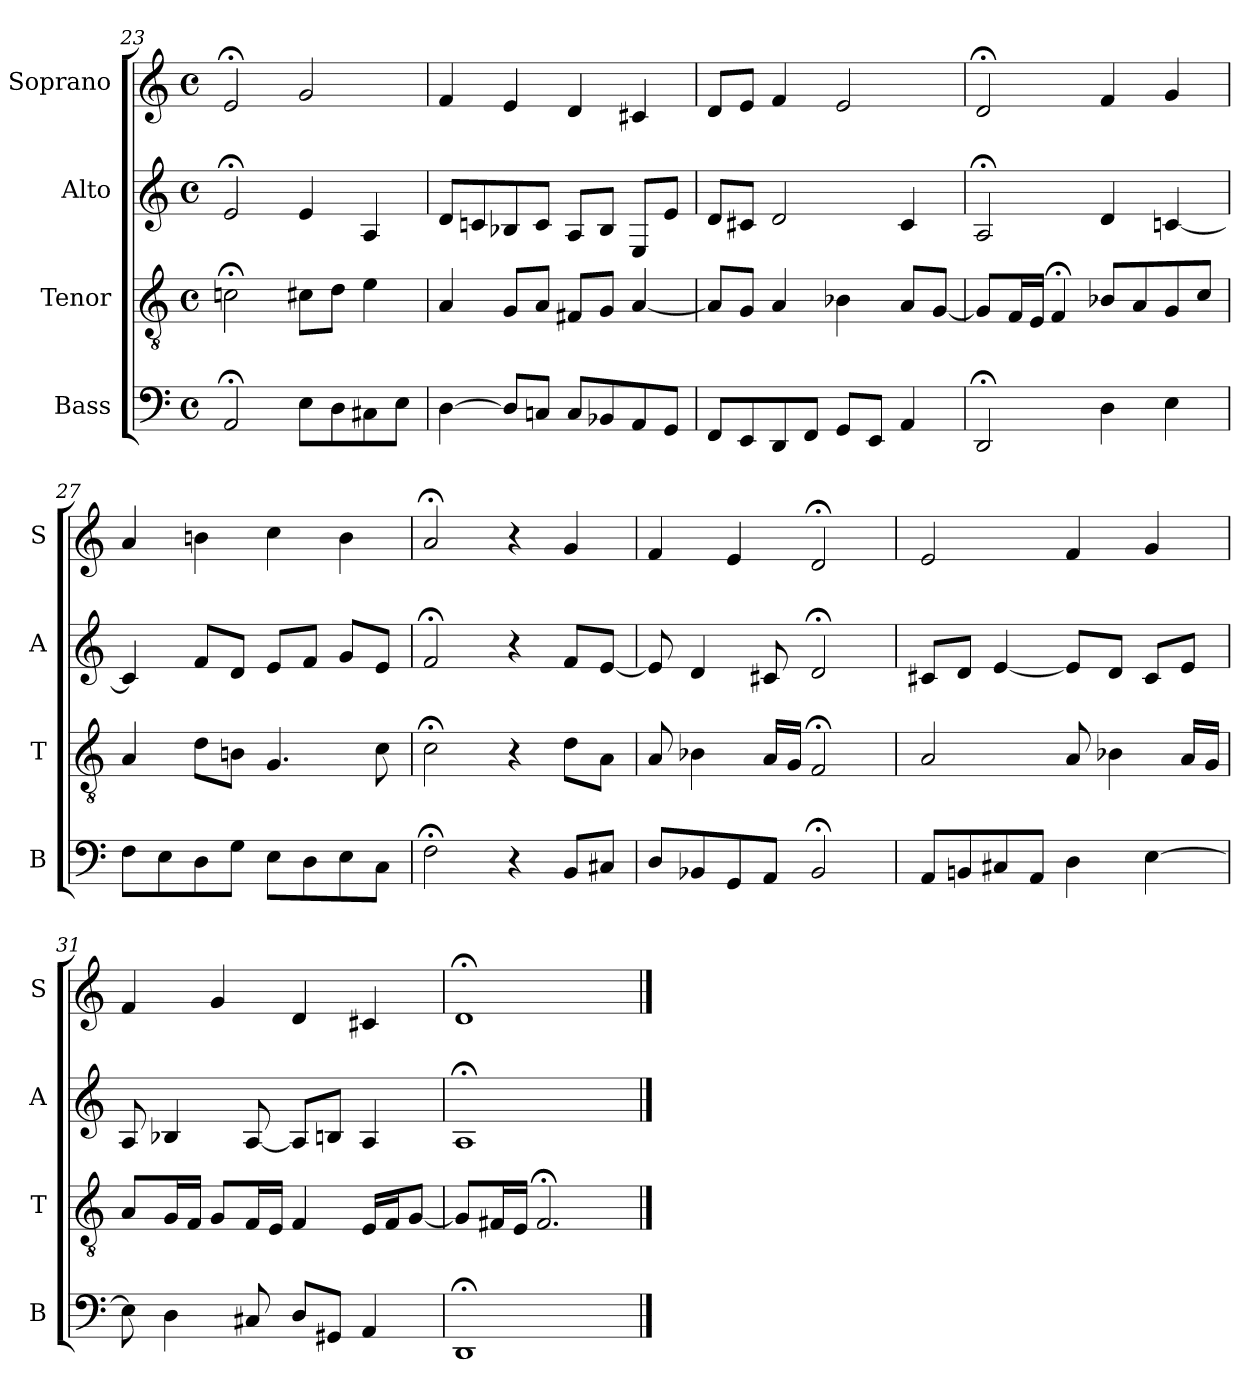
**kern	**kern	**kern	**kern
*part4	*part3	*part2	*part1
*staff4	*staff3	*staff2	*staff1
*I"Bass	*I"Tenor	*I"Alto	*I"Soprano
*I'B	*I'T	*I'A	*I'S
*clefF4	*clefGv2	*clefG2	*clefG2
*k[]	*k[]	*k[]	*k[]
*D:dor	*D:dor	*D:dor	*D:dor
*M4/4	*M4/4	*M4/4	*M4/4
*met(c)	*met(c)	*met(c)	*met(c)
=23	=23	=23	=23
2AA;<	2cn;<	2e;<	2e;<
8EL	8c#XL	4e	2g
8D	8dJ	.	.
8C#X	4e	4A	.
8EJ	.	.	.
=24	=24	=24	=24
[4D	4A	8dL	4f
.	.	8cn	.
8DL]	8GL	8B-X	4e
8CnJ	8AJ	8cJ	.
8CiL	8F#XiL	8AiL	4di
8BB-X	8GJ	8B-J	.
8AA	[4A	8EL	4c#X
8GGJ	.	8eJ	.
=25	=25	=25	=25
8FFL	8AL]	8dL	8dL
8EE	8GJ	8c#XJ	8eJ
8DD	4A	2d	4f
8FFJ	.	.	.
8GGL	4B-X	.	2e
8EEJ	.	.	.
4AA	8AL	4c#	.
.	[8GJ	.	.
=26	=26	=26	=26
2DD;<	8GL]	2A;<	2d;<
.	16FL	.	.
.	16EJJ	.	.
.	4F;<	.	.
4D	8B-XL	4d	4f
.	8A	.	.
4E	8G	[4cn	4g
.	8cJ	.	.
=27	=27	=27	=27
8FL	4A	4c]	4a
8E	.	.	.
8D	8dL	8fL	4bn
8GJ	8BnJ	8dJ	.
8EL	4.G	8eL	4cc
8D	.	8fJ	.
8E	.	8gL	4b
8CJ	8c	8eJ	.
=28	=28	=28	=28
2F;<	2c;<	2f;<	2a;<
4r	4r	4r	4r
8BBL	8dL	8fL	4g
8C#XJ	8AJ	[8eJ	.
=29	=29	=29	=29
8DL	8A	8e]	4f
8BB-X	4B-X	4d	.
8GG	.	.	4e
8AAJ	16ALL	8c#X	.
.	16GJJ	.	.
2BB-;<	2F;<	2d;<	2d;<
=30	=30	=30	=30
8AAL	2A	8c#XL	2e
8BBn	.	8dJ	.
8C#X	.	[4e	.
8AAJ	.	.	.
4D	8A	8eL]	4f
.	4B-X	8dJ	.
[4E	.	8c#L	4g
.	16ALL	8eJ	.
.	16GJJ	.	.
=31	=31	=31	=31
8E]	8AL	8A	4f
4D	16GL	4B-X	.
.	16FJJ	.	.
.	8GL	.	4g
8C#X	16FL	[8A	.
.	16EJJ	.	.
8DL	4F	8AL]	4d
8GG#XJ	.	8BnJ	.
4AA	16ELL	4A	4c#X
.	16FJ	.	.
.	[8GJ	.	.
=32	=32	=32	=32
1DD;<	8GL]	1A;<	1d;<
.	16F#XL	.	.
.	16EJJ	.	.
.	2.F#;<	.	.
==	==	==	==
*-	*-	*-	*-
